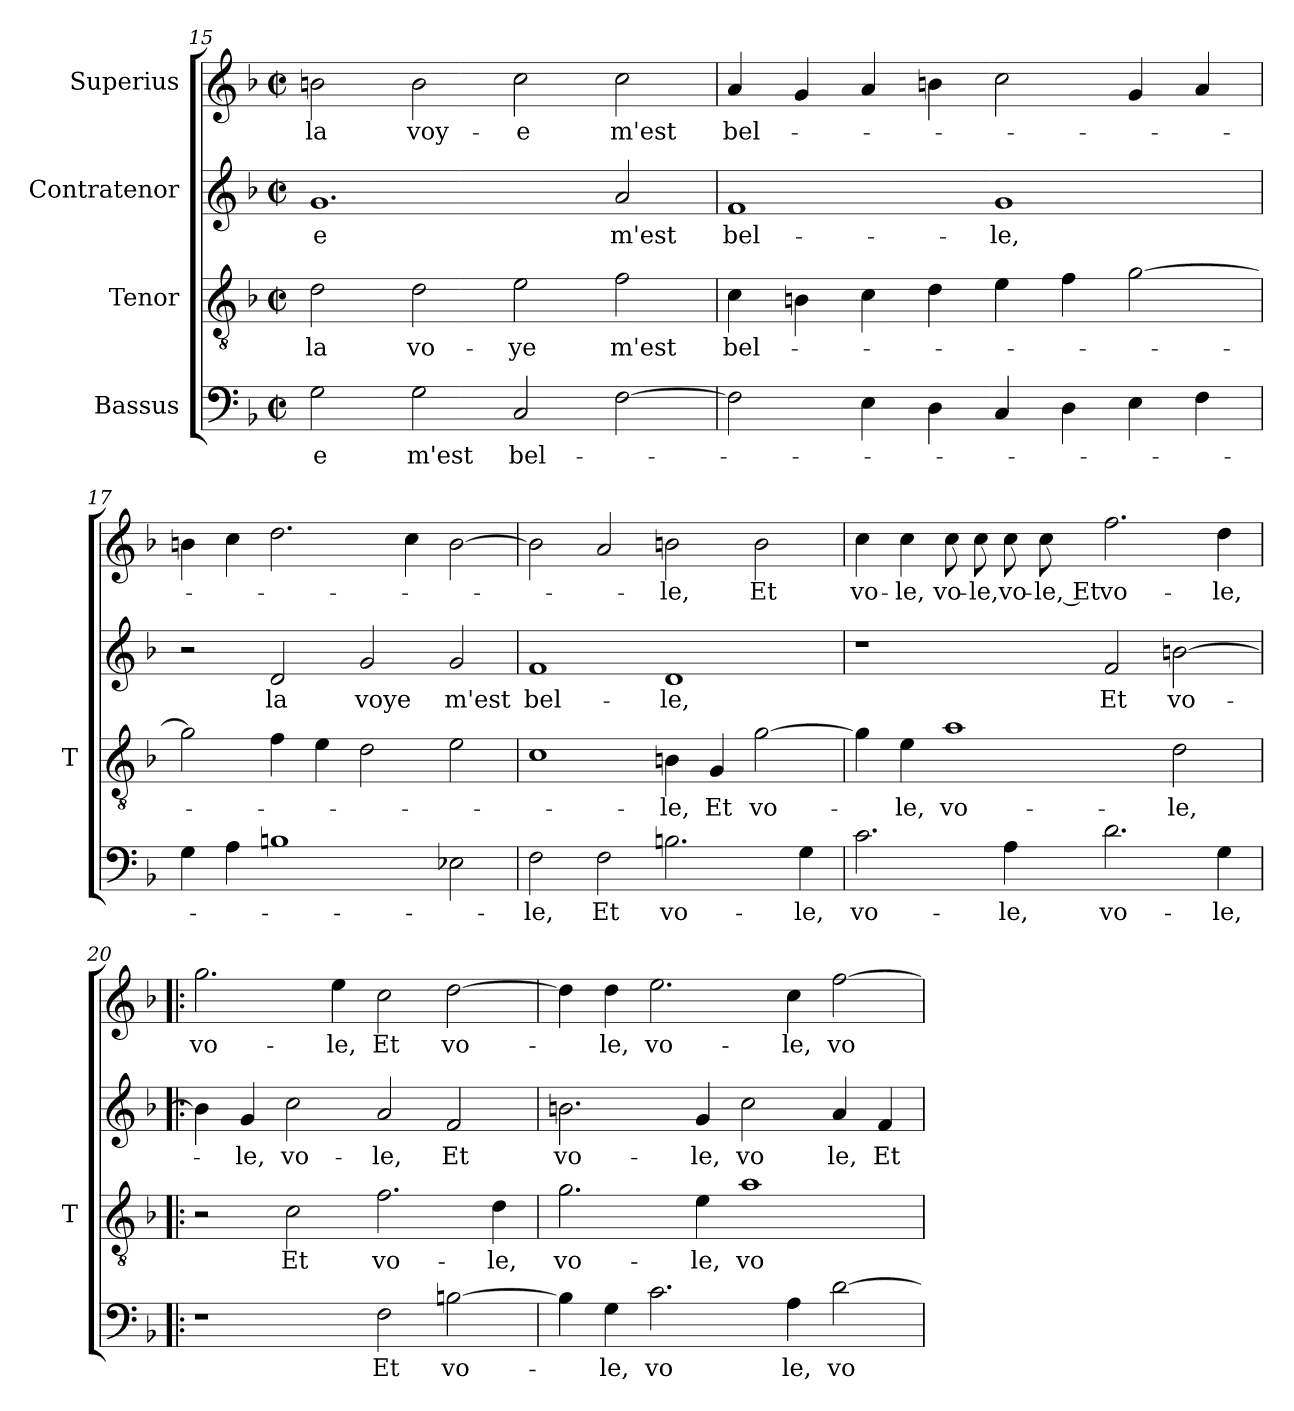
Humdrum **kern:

**kern	**text	**kern	**text	**kern	**text	**kern	**text
*part4	*part4	*part3	*part3	*part2	*part2	*part1	*part1
*staff4	*staff4	*staff3	*staff3	*staff2	*staff2	*staff1	*staff1
*I"Bassus	*	*I"Tenor	*	*I"Contratenor	*	*I"Superius	*
*	*	*I'T	*	*	*	*	*
!!LO:PB:g=z
*clefF4	*	*clefGv2	*	*clefG2	*	*clefG2	*
*k[b-]	*	*k[b-]	*	*k[b-]	*	*k[b-]	*
*F:	*	*F:	*	*F:	*	*F:	*
*M2/2	*	*M2/2	*	*M2/2	*	*M2/2	*
*met(c|)	*	*met(c|)	*	*met(c|)	*	*met(c|)	*
=15	=15	=15	=15	=15	=15	=15	=15
2G	-e	2d	-la	1.g	-e	2b	-la
2G	-m'est	2d	vo-	.	.	2b	voy-
2C	bel-	2e	-ye	.	.	2cc	-e
[2F	.	2f	-m'est	2a	-m'est	2cc	-m'est
=16	=16	=16	=16	=16	=16	=16	=16
2F]	.	4c	bel-	1f	bel-	4a	bel-
.	.	4B	.	.	.	4g	.
4E	.	4c	.	.	.	4a	.
4D	.	4d	.	.	.	4b	.
4C	.	4e	.	1g	-le,	2cc	.
4D	.	4f	.	.	.	.	.
4E	.	[2g	.	.	.	4g	.
4F	.	.	.	.	.	4a	.
=17	=17	=17	=17	=17	=17	=17	=17
4G	.	2g]	.	2r	.	4b	.
4A	.	.	.	.	.	4cc	.
1B	.	4f	.	2d	-la	2.dd	.
.	.	4e	.	.	.	.	.
.	.	2d	.	2g	-voye	.	.
.	.	.	.	.	.	4cc	.
2E-X	.	2e	.	2g	-m'est	[2b	.
=18	=18	=18	=18	=18	=18	=18	=18
2F	-le,	1c	.	1f	bel-	2b]	.
2F	-Et	.	.	.	.	2a	.
2.B	vo-	4B	-le,	1d	-le,	2b	-le,
.	.	4G	-Et	.	.	.	.
.	.	[2g	vo-	.	.	2b	-Et
4G	-le,	.	.	.	.	.	.
=19	=19	=19	=19	=19	=19	=19	=19
2.c	vo-	4g]	.	1r	.	4cc	vo-
.	.	4e	-le,	.	.	4cc	-le,
.	.	1a	vo-	.	.	8cc	vo-
.	.	.	.	.	.	8cc	-le,
4A	-le,	.	.	.	.	8cc	vo-
.	.	.	.	.	.	8cc	-le, Et
2.d	vo-	.	.	2f	-Et	2.ff	vo-
.	.	2d	-le,	[2b	vo-	.	.
4G	-le,	.	.	.	.	4dd	-le,
=20!|:	=20!|:	=20!|:	=20!|:	=20!|:	=20!|:	=20!|:	=20!|:
1r	.	2r	.	4b]	.	2.gg	vo-
.	.	.	.	4g	-le,	.	.
.	.	2c	-Et	2cc	vo-	.	.
.	.	.	.	.	.	4ee	-le,
2F	-Et	2.f	vo-	2a	-le,	2cc	-Et
[2B	vo-	.	.	2f	-Et	[2dd	vo-
.	.	4d	-le,	.	.	.	.
=21	=21	=21	=21	=21	=21	=21	=21
4B]	.	2.g	vo-	2.b	vo-	4dd]	.
4G	-le,	.	.	.	.	4dd	-le,
2.c	-vo	.	.	.	.	2.ee	vo-
.	.	4e	-le,	4g	-le,	.	.
.	.	1a	vo-	2cc	-vo	.	.
4A	-le,	.	.	.	.	4cc	-le,
[2d	vo-	.	.	4a	-le,	[2ff	vo-
.	.	.	.	4f	-Et	.	.
=	=	=	=	=	=	=	=
*-	*-	*-	*-	*-	*-	*-	*-
